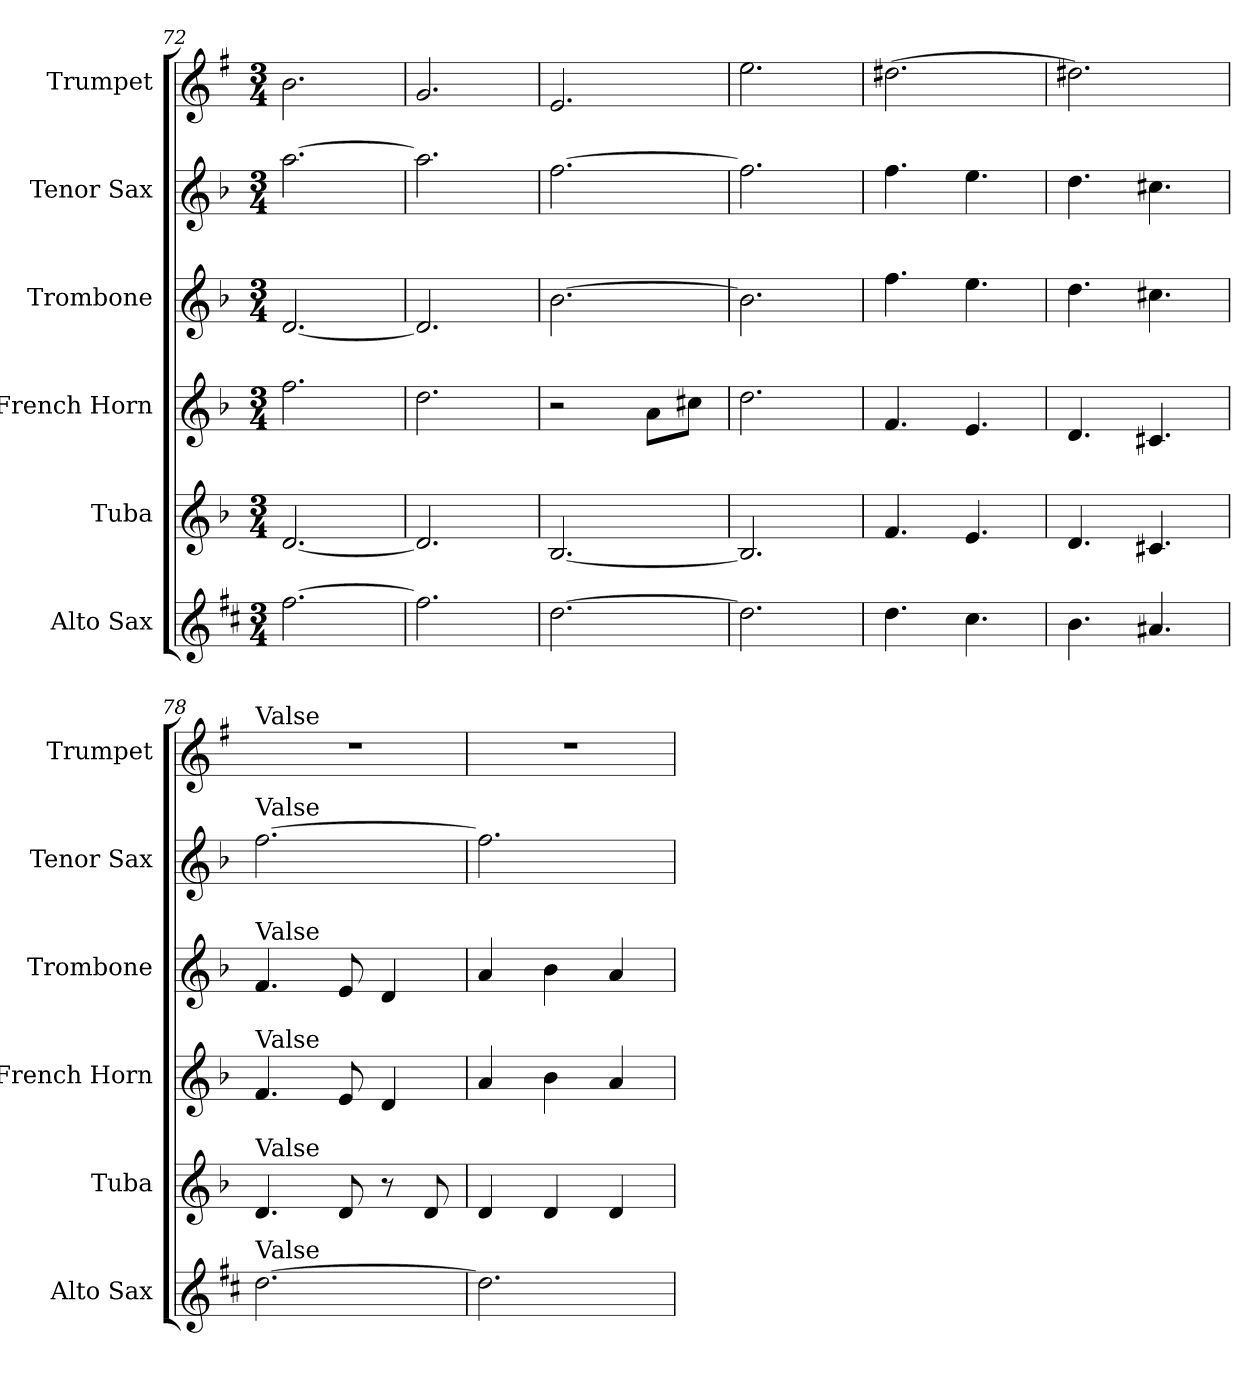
**kern	**kern	**kern	**kern	**kern	**kern
*part6	*part5	*part4	*part3	*part2	*part1
*staff6	*staff5	*staff4	*staff3	*staff2	*staff1
*I"Alto Sax	*I"Tuba	*I"French Horn	*I"Trombone	*I"Tenor Sax	*I"Trumpet
*I'Alto Sax	*I'Tuba	*I'French Horn	*I'Trombone	*I'Tenor Sax	*I'Trumpet
*clefG2	*clefG2	*clefG2	*clefG2	*clefG2	*clefG2
*ITrd5c9	*ITrd15c26	*ITrd8c14	*ITrd8c14	*ITrd8c14	*ITrd1c2
*k[b-]	*k[b-]	*k[b-]	*k[b-]	*k[b-]	*k[b-]
*M3/4	*M3/4	*M3/4	*M3/4	*M3/4	*M3/4
=72	=72	=72	=72	=72	=72
[2.a	[2.DD	2.f	[2.D	[2.a	2.a
=73	=73	=73	=73	=73	=73
2.a]	2.DD]	2.d	2.D]	2.a]	2.f
=74	=74	=74	=74	=74	=74
[2.f	[2.BBB-	2r	[2.B-	[2.f	2.d
.	.	8AL	.	.	.
.	.	8c#XJ	.	.	.
=75	=75	=75	=75	=75	=75
2.f]	2.BBB-]	2.d	2.B-]	2.f]	2.dd
=76	=76	=76	=76	=76	=76
4.f	4.FF	4.F	4.f	4.f	[2.cc#X
4.e	4.EE	4.E	4.e	4.e	.
=77	=77	=77	=77	=77	=77
4.d	4.DD	4.D	4.d	4.d	2.cc#X]
4.c#X	4.CC#X	4.C#X	4.c#X	4.c#X	.
=78	=78	=78	=78	=78	=78
!	!	!	!	!	!LO:TX:a:t=Valse
!	!	!	!	!LO:TX:a:t=Valse	!
!	!	!	!LO:TX:a:t=Valse	!	!
!	!	!LO:TX:a:t=Valse	!	!	!
!	!LO:TX:a:t=Valse	!	!	!	!
!LO:TX:a:t=Valse	!	!	!	!	!
[2.f	4.DD	4.F	4.F	[2.f	2.r
.	8DD	8E	8E	.	.
.	8r	4D	4D	.	.
.	8DD	.	.	.	.
=79	=79	=79	=79	=79	=79
2.f]	4DD	4A	4A	2.f]	2.r
.	4DD	4B-	4B-	.	.
.	4DD	4A	4A	.	.
=	=	=	=	=	=
*-	*-	*-	*-	*-	*-
